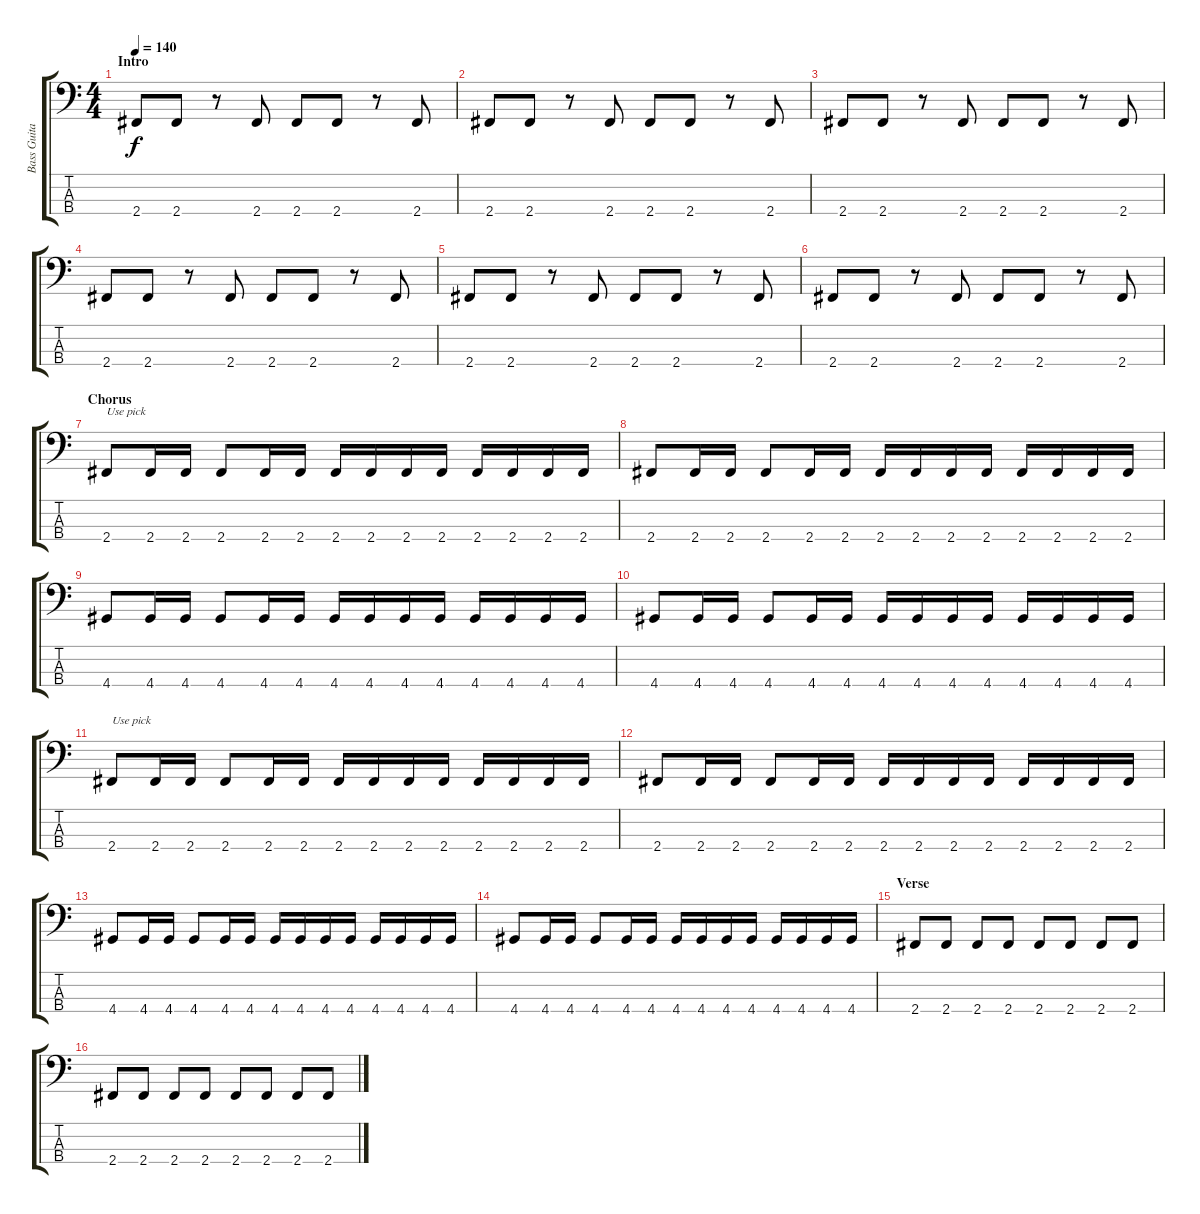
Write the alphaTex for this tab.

\track ("Bass Guitar" "Bass Guita") {instrument electricbasspick}
\staff {score tabs}
\tuning (G2 D2 A1 E1) {hide}
\ts (4 4)
\section ("" "Intro")
\tempo 140
\clef f4
\ks c
2.4.8{dy f instrument electricbasspick} 2.4.8 r.8 2.4.8 2.4.8 2.4.8 r.8 2.4.8 |
2.4.8 2.4.8 r.8 2.4.8 2.4.8 2.4.8 r.8 2.4.8 |
2.4.8 2.4.8 r.8 2.4.8 2.4.8 2.4.8 r.8 2.4.8 |
2.4.8 2.4.8 r.8 2.4.8 2.4.8 2.4.8 r.8 2.4.8 |
2.4.8 2.4.8 r.8 2.4.8 2.4.8 2.4.8 r.8 2.4.8 |
2.4.8 2.4.8 r.8 2.4.8 2.4.8 2.4.8 r.8 2.4.8 |
\section ("" "Chorus")
2.4.8{txt "Use pick"} 2.4.16 2.4.16 2.4.8 2.4.16 2.4.16 2.4.16 2.4.16 2.4.16 2.4.16 2.4.16 2.4.16 2.4.16 2.4.16 |
2.4.8 2.4.16 2.4.16 2.4.8 2.4.16 2.4.16 2.4.16 2.4.16 2.4.16 2.4.16 2.4.16 2.4.16 2.4.16 2.4.16 |
4.4.8 4.4.16 4.4.16 4.4.8 4.4.16 4.4.16 4.4.16 4.4.16 4.4.16 4.4.16 4.4.16 4.4.16 4.4.16 4.4.16 |
4.4.8 4.4.16 4.4.16 4.4.8 4.4.16 4.4.16 4.4.16 4.4.16 4.4.16 4.4.16 4.4.16 4.4.16 4.4.16 4.4.16 |
2.4.8{txt "Use pick"} 2.4.16 2.4.16 2.4.8 2.4.16 2.4.16 2.4.16 2.4.16 2.4.16 2.4.16 2.4.16 2.4.16 2.4.16 2.4.16 |
2.4.8 2.4.16 2.4.16 2.4.8 2.4.16 2.4.16 2.4.16 2.4.16 2.4.16 2.4.16 2.4.16 2.4.16 2.4.16 2.4.16 |
4.4.8 4.4.16 4.4.16 4.4.8 4.4.16 4.4.16 4.4.16 4.4.16 4.4.16 4.4.16 4.4.16 4.4.16 4.4.16 4.4.16 |
4.4.8 4.4.16 4.4.16 4.4.8 4.4.16 4.4.16 4.4.16 4.4.16 4.4.16 4.4.16 4.4.16 4.4.16 4.4.16 4.4.16 |
\section ("" "Verse")
2.4.8 2.4.8 2.4.8 2.4.8 2.4.8 2.4.8 2.4.8 2.4.8 |
2.4.8 2.4.8 2.4.8 2.4.8 2.4.8 2.4.8 2.4.8 2.4.8
